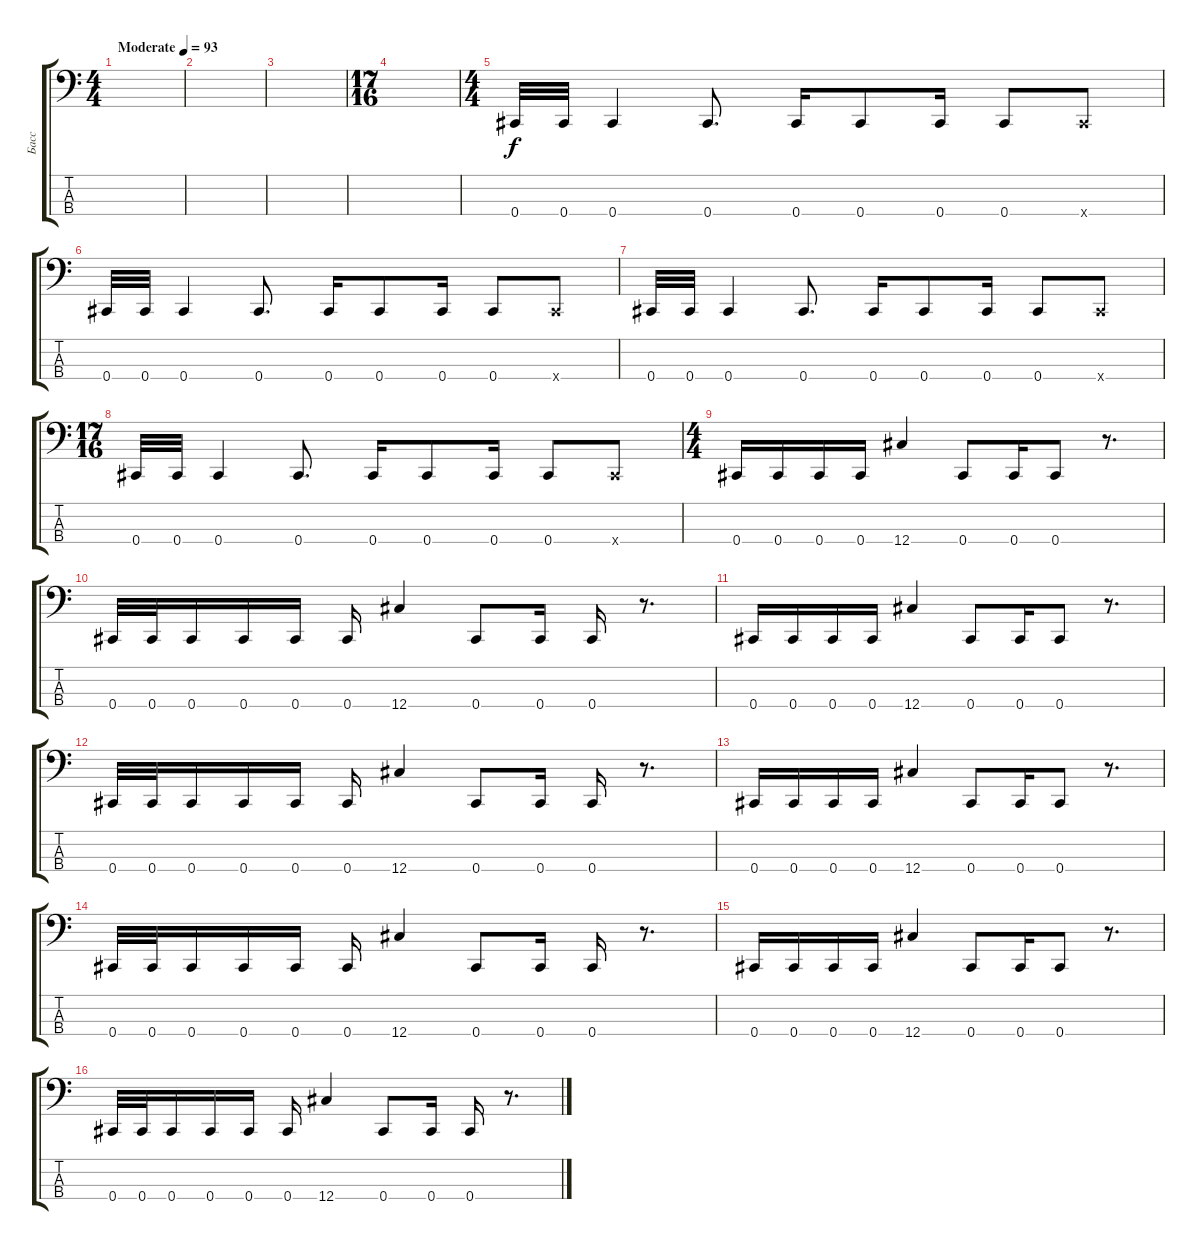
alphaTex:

\track ("Басс" "Басс") {instrument electricbassfinger}
\staff {score tabs}
\tuning (Gb2 Db2 Ab1 Db1) {hide}
\ts (4 4)
\tempo (93 "Moderate")
\clef f4
\ks c
|
|
|
\ts (17 16)
|
\ts (4 4)
0.4.32 0.4.32 0.4.4 0.4.8{d} 0.4.16 0.4.8 0.4.16 0.4.8 0.4{x}.8 |
0.4.32 0.4.32 0.4.4 0.4.8{d} 0.4.16 0.4.8 0.4.16 0.4.8 0.4{x}.8 |
0.4.32 0.4.32 0.4.4 0.4.8{d} 0.4.16 0.4.8 0.4.16 0.4.8 0.4{x}.8 |
\ts (17 16)
0.4.32 0.4.32 0.4.4 0.4.8{d} 0.4.16 0.4.8 0.4.16 0.4.8 0.4{x}.8 |
\ts (4 4)
0.4.16 0.4.16 0.4.16 0.4.16 12.4.4 0.4.8 0.4.16 0.4.8 r.8{d} |
0.4.32 0.4.32 0.4.16 0.4.16 0.4.16 0.4.16 12.4.4 0.4.8 0.4.16 0.4.16 r.8{d} |
0.4.16 0.4.16 0.4.16 0.4.16 12.4.4 0.4.8 0.4.16 0.4.8 r.8{d} |
0.4.32 0.4.32 0.4.16 0.4.16 0.4.16 0.4.16 12.4.4 0.4.8 0.4.16 0.4.16 r.8{d} |
0.4.16 0.4.16 0.4.16 0.4.16 12.4.4 0.4.8 0.4.16 0.4.8 r.8{d} |
0.4.32 0.4.32 0.4.16 0.4.16 0.4.16 0.4.16 12.4.4 0.4.8 0.4.16 0.4.16 r.8{d} |
0.4.16 0.4.16 0.4.16 0.4.16 12.4.4 0.4.8 0.4.16 0.4.8 r.8{d} |
0.4.32 0.4.32 0.4.16 0.4.16 0.4.16 0.4.16 12.4.4 0.4.8 0.4.16 0.4.16 r.8{d}
